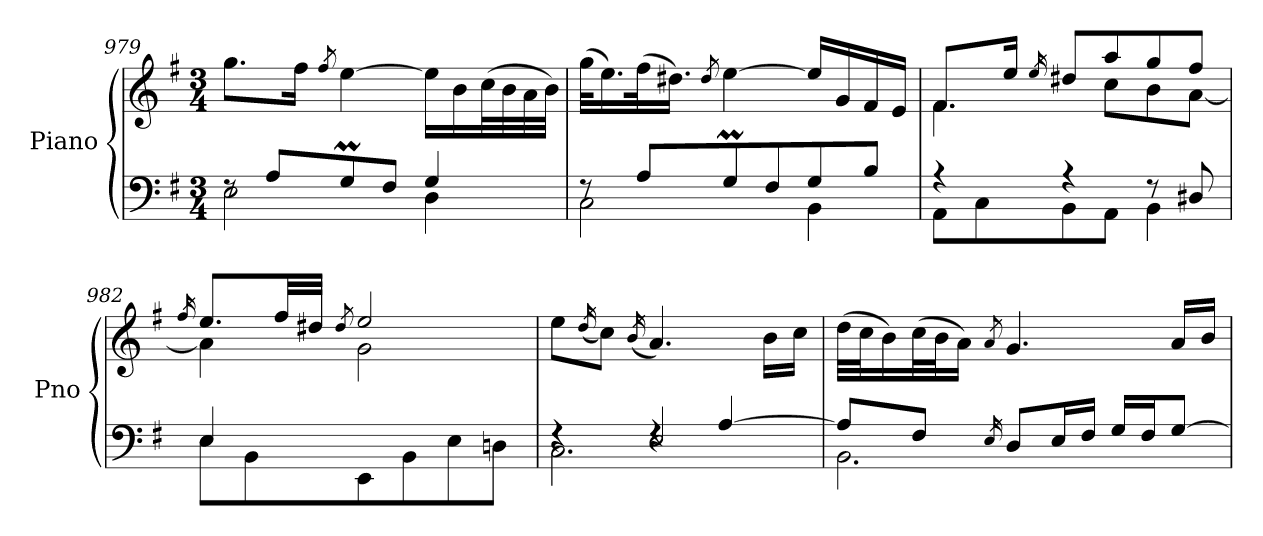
**kern	**kern
*part1	*part1
*staff2	*staff1
*I"Piano	*
*I'Pno	*
*clefF4	*clefG2
*k[f#]	*k[f#]
*M3/4	*M3/4
=979	=979
*^	*
8rF	2E\	8.gg\L
8A/L	.	.
.	.	16ff#\Jk
.	.	8qff#/
8GM/	.	[4ee\
8F#/J	.	.
4G/	4D\	16ee\LL]
.	.	16b\
.	.	(32cc\L
.	.	32b\
.	.	32a\
.	.	32b\JJJ)
=980	=980	=980
8rF	2C\	(32gg\KLL
.	.	16.ee\)
8A/L	.	(32ff#\K
.	.	16.dd#X\JJ)
.	.	8qdd#/
8GM/	.	[4ee\
8F#/	.	.
8G/	4BB\	16ee/LL]
.	.	16g/
8B/J	.	16f#/
.	.	16e/JJ
!!LO:LB:g=z
=981	=981	=981
*	*	*^
4r	8AA\L	8.f#/L	4.f#\
.	8C\	.	.
.	.	16ee/Jk	.
.	.	16qee/	.
4r	8BB\	8dd#X/L	.
.	8AA\J	8aa/	8cc\L
8r	4BB\	8gg/	8b\
8D#X/	.	8ff#/J	[8a\J
=982	=982	=982	=982
.	.	16qff#/	.
4E/	8E\L	8.ee/L	4a\]
.	8BB\	.	.
.	.	32ff#/LL	.
.	.	32dd#X/JJJ	.
.	.	8qdd#/	.
2ryy	8EE\	2ee/	2g\
.	8BB\	.	.
.	8E\	.	.
.	8Dn\J	.	.
*	*	*v	*v
=983	=983	=983
*	*^	*
4rF	2.C\	4ryy	8ee\L
.	.	.	(16qdd/
.	.	.	8cc\J)
.	.	.	(16qb/
4rF	.	2E/	4.a/)
[4A/	.	.	.
.	.	.	16b\LL
.	.	.	16cc\JJ
*	*v	*v	*
=984	=984	=984
8A/L]	2.BB\	(32dd\LLL
.	.	32cc\J
.	.	16b\)
8F#/J	.	(32cc\L
.	.	32b\J
.	.	16a\JJ)
16qE/	.	8qa/
8D/L	.	4.g/
16E/L	.	.
16F#/JJ	.	.
16G/LL	.	.
16F#/J	.	.
[8G/J	.	16a/LL
.	.	16b/JJ
*v	*v	*
=	=
*-	*-
